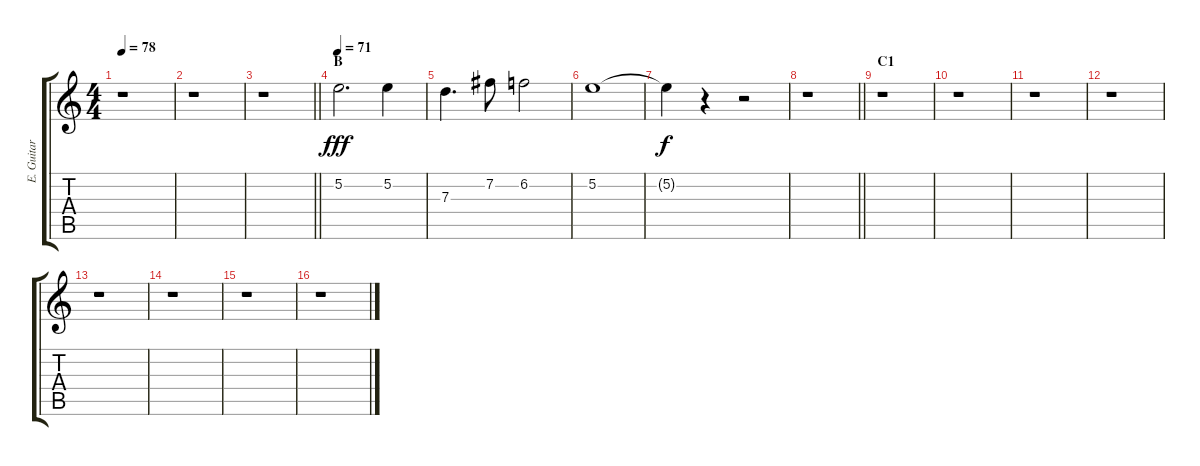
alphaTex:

\track ("E. Guitar 3 (Right)" "E. Guitar ") {instrument distortionguitar}
\staff {score tabs}
\tuning (E4 B3 G3 D3 A2 E2) {hide}
\ts (4 4)
\tempo 78
\clef g2
\ks c
r.1{dy fff} |
r.1 |
\barLineRight lightlight
r.1 |
\section ("" "B")
\tempo 71
5.2.2{d} 5.2.4 |
7.3.4{d} 7.2.8 6.2.2 |
5.2.1 |
5.2{t}.4{dy f} r.4 r.2 |
\barLineRight lightlight
r.1 |
\section ("" "C1")
r.1 |
r.1 |
r.1 |
r.1 |
r.1 |
r.1 |
r.1 |
r.1
